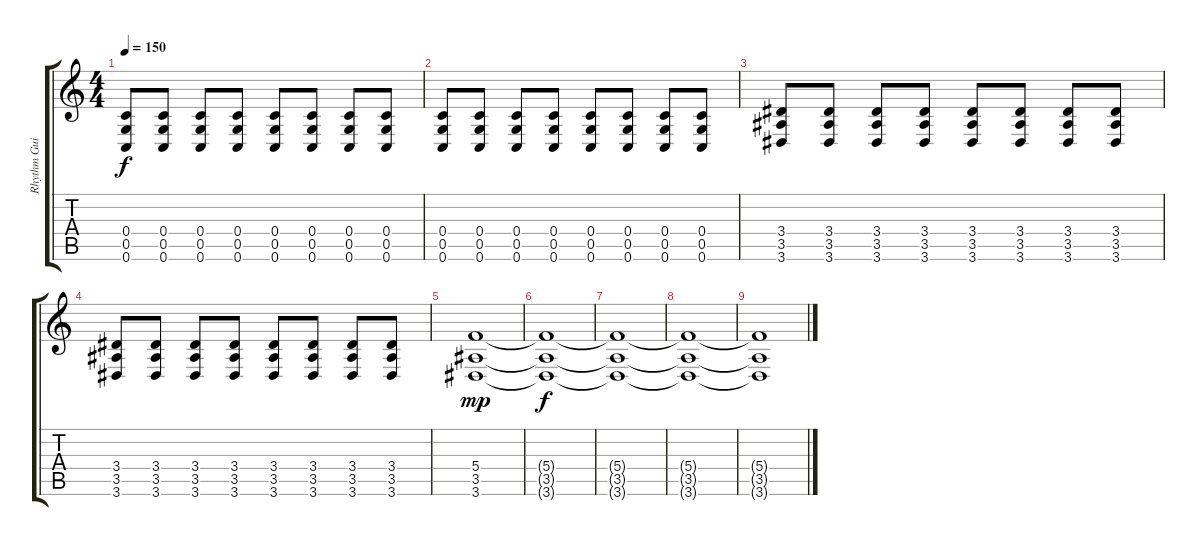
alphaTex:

\track ("Rhythm Guitar" "Rhythm Gui") {instrument overdrivenguitar}
\staff {score tabs}
\tuning (E4 C4 G3 C3 G2 C2) {hide}
\ts (4 4)
\tempo 150
\clef g2
\ks c
(0.4 0.5 0.6).8{dy f} (0.4 0.5 0.6).8 (0.4 0.5 0.6).8 (0.4 0.5 0.6).8 (0.4 0.5 0.6).8 (0.4 0.5 0.6).8 (0.4 0.5 0.6).8 (0.4 0.5 0.6).8 |
(0.4 0.5 0.6).8 (0.4 0.5 0.6).8 (0.4 0.5 0.6).8 (0.4 0.5 0.6).8 (0.4 0.5 0.6).8 (0.4 0.5 0.6).8 (0.4 0.5 0.6).8 (0.4 0.5 0.6).8 |
(3.4 3.5 3.6).8 (3.4 3.5 3.6).8 (3.4 3.5 3.6).8 (3.4 3.5 3.6).8 (3.4 3.5 3.6).8 (3.4 3.5 3.6).8 (3.4 3.5 3.6).8 (3.4 3.5 3.6).8 |
(3.4 3.5 3.6).8 (3.4 3.5 3.6).8 (3.4 3.5 3.6).8 (3.4 3.5 3.6).8 (3.4 3.5 3.6).8 (3.4 3.5 3.6).8 (3.4 3.5 3.6).8 (3.4 3.5 3.6).8 |
(5.4 3.5 3.6).1{dy mp} |
(5.4{t} 3.5{t} 3.6{t}).1{dy f} |
(5.4{t} 3.5{t} 3.6{t}).1 |
(5.4{t} 3.5{t} 3.6{t}).1 |
(5.4{t} 3.5{t} 3.6{t}).1
